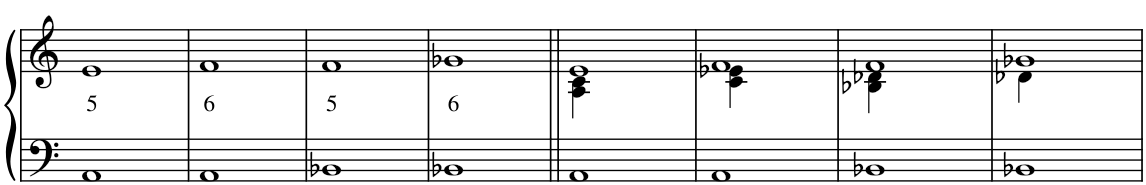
**kern	**kern	**text
*part1	*part1	*part1
*staff2	*staff1	*staff1
*I"Piano	*	*
*I'Pno.	*	*
!!LO:PB:g=z
*clefF4	*clefG2	*
*k[]	*k[]	*
*M4/4	*M4/4	*
*met(c)	*met(c)	*
=44	=44	=44
!	!	!LO:LY:b
*	*^	*
1AA	1e	1ryy	5
=45	=45	=45	=45
!	!	!	!LO:LY:b
*	*v	*v	*
1AA	1f	6
=46	=46	=46
!	!	!LO:LY:b
1BB-X	1f	5
=47	=47	=47
!	!	!LO:LY:b
1BB-X	1g-X	6
=48||	=48||	=48||
*	*^	*
1AA	1e	4A\ 4c\	.
.	.	2.ryy	.
=49	=49	=49	=49
1AA	1f	4c\ 4e-X\	.
.	.	2.ryy	.
=50	=50	=50	=50
1BB-X	1f	4B-X\ 4d-X\	.
.	.	2.ryy	.
=51	=51	=51	=51
1BB-X	1g-X	4d-X\	.
.	.	2.ryy	.
*	*v	*v	*
=	=	=
*-	*-	*-
